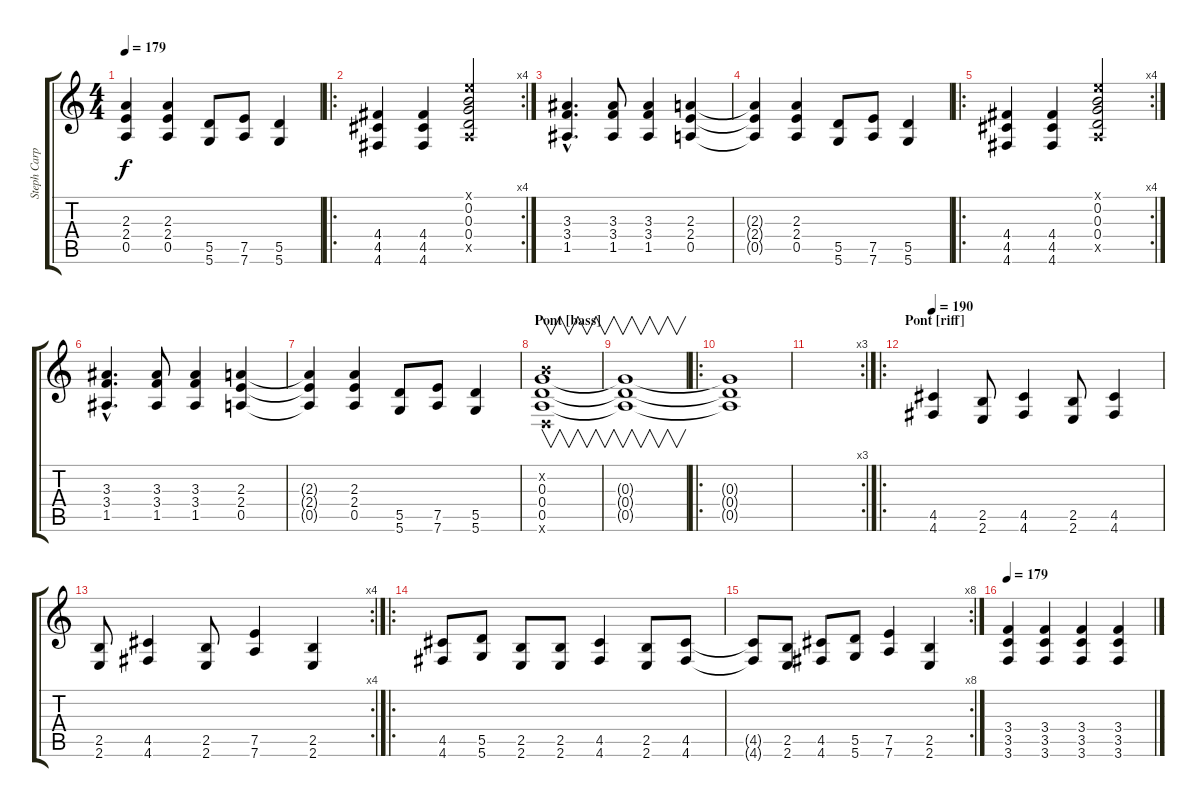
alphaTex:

\track ("Steph Carpenter [guitar]" "Steph Carp") {instrument overdrivenguitar}
\staff {score tabs}
\tuning (E4 B3 G3 D3 A2 D2) {hide}
\ts (4 4)
\tempo 179
\clef g2
\ks c
(2.3{t} 2.4{t} 0.5{t}).4{dy f} (2.3 2.4 0.5).4 (5.5 5.6).8 (7.5 7.6).8 (5.5 5.6).4 |
\ro
\rc 4
(4.4 4.5 4.6).4 (4.4 4.5 4.6).4 (0.1{x} 0.2 0.3 0.4 0.5{x}).2 |
(3.3{hac} 3.4{hac} 1.5{hac}).4{d} (3.3 3.4 1.5).8 (3.3 3.4 1.5).4 (2.3 2.4 0.5).4 |
(2.3{t} 2.4{t} 0.5{t}).4 (2.3 2.4 0.5).4 (5.5 5.6).8 (7.5 7.6).8 (5.5 5.6).4 |
\ro
\rc 4
(4.4 4.5 4.6).4 (4.4 4.5 4.6).4 (0.1{x} 0.2 0.3 0.4 0.5{x}).2 |
(3.3{hac} 3.4{hac} 1.5{hac}).4{d} (3.3 3.4 1.5).8 (3.3 3.4 1.5).4 (2.3 2.4 0.5).4 |
(2.3{t} 2.4{t} 0.5{t}).4 (2.3 2.4 0.5).4 (5.5 5.6).8 (7.5 7.6).8 (5.5 5.6).4 |
\section ("" "Pont [bass]")
(0.2{x} 0.3 0.4 0.5 0.6{x}).1{v} |
(0.3{t} 0.4{t} 0.5{t}).1{v} |
\ro
(0.3{t} 0.4{t} 0.5{t}).1 |
\rc 3
|
\ro
\section ("" "Pont [riff]")
\tempo 190
(4.5 4.6).4 (2.5 2.6).8 (4.5 4.6).4 (2.5 2.6).8 (4.5 4.6).4 |
\rc 4
(2.5 2.6).8 (4.5 4.6).4 (2.5 2.6).8 (7.5 7.6).4 (2.5 2.6).4 |
\ro
(4.5 4.6).8 (5.5 5.6).8 (2.5 2.6).8 (2.5 2.6).8 (4.5 4.6).4 (2.5 2.6).8 (4.5 4.6).8 |
\rc 8
(4.5{t} 4.6{t}).8 (2.5 2.6).8 (4.5 4.6).8 (5.5 5.6).8 (7.5 7.6).4 (2.5 2.6).4 |
\tempo 179
(3.4 3.5 3.6).4{volume 8 instrument electricguitarmuted} (3.4 3.5 3.6).4 (3.4 3.5 3.6).4 (3.4 3.5 3.6).4
